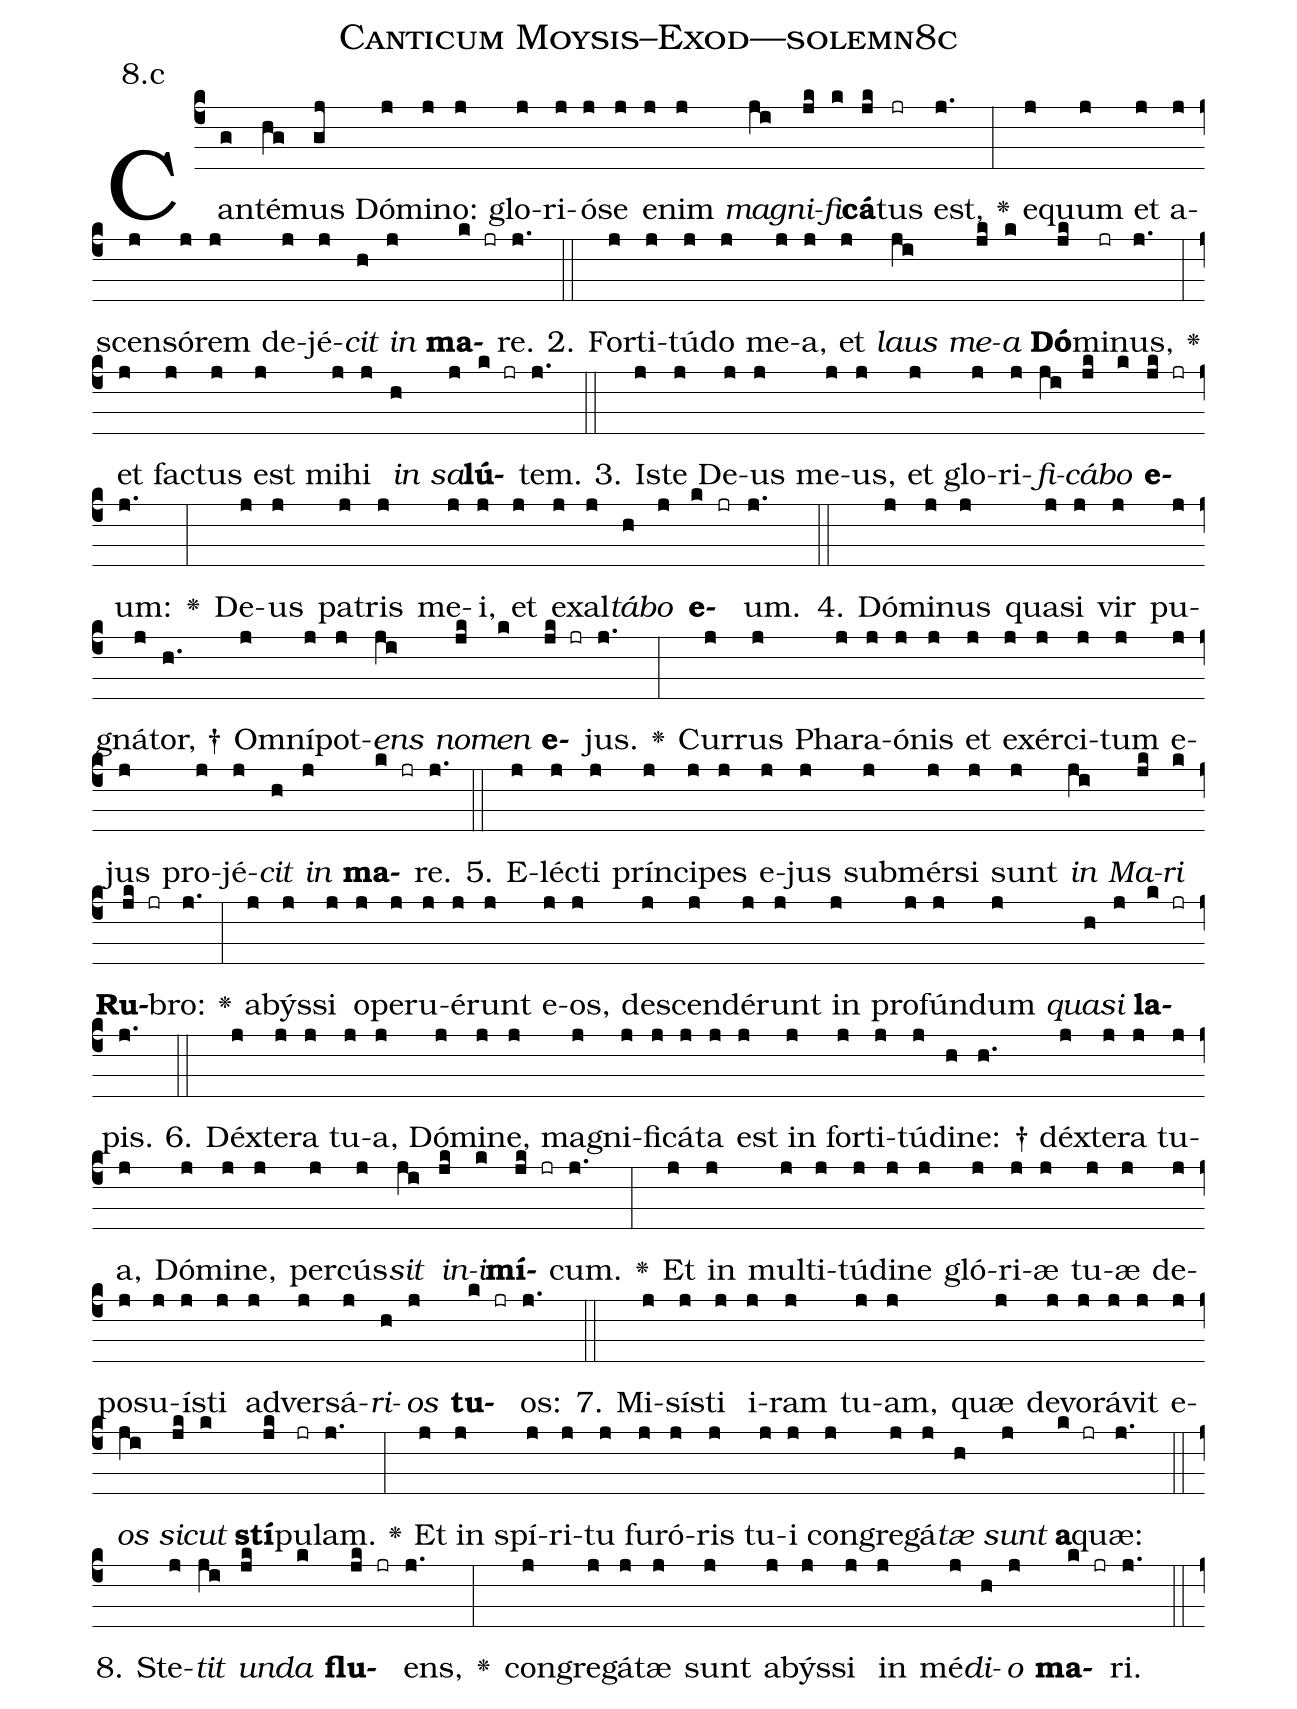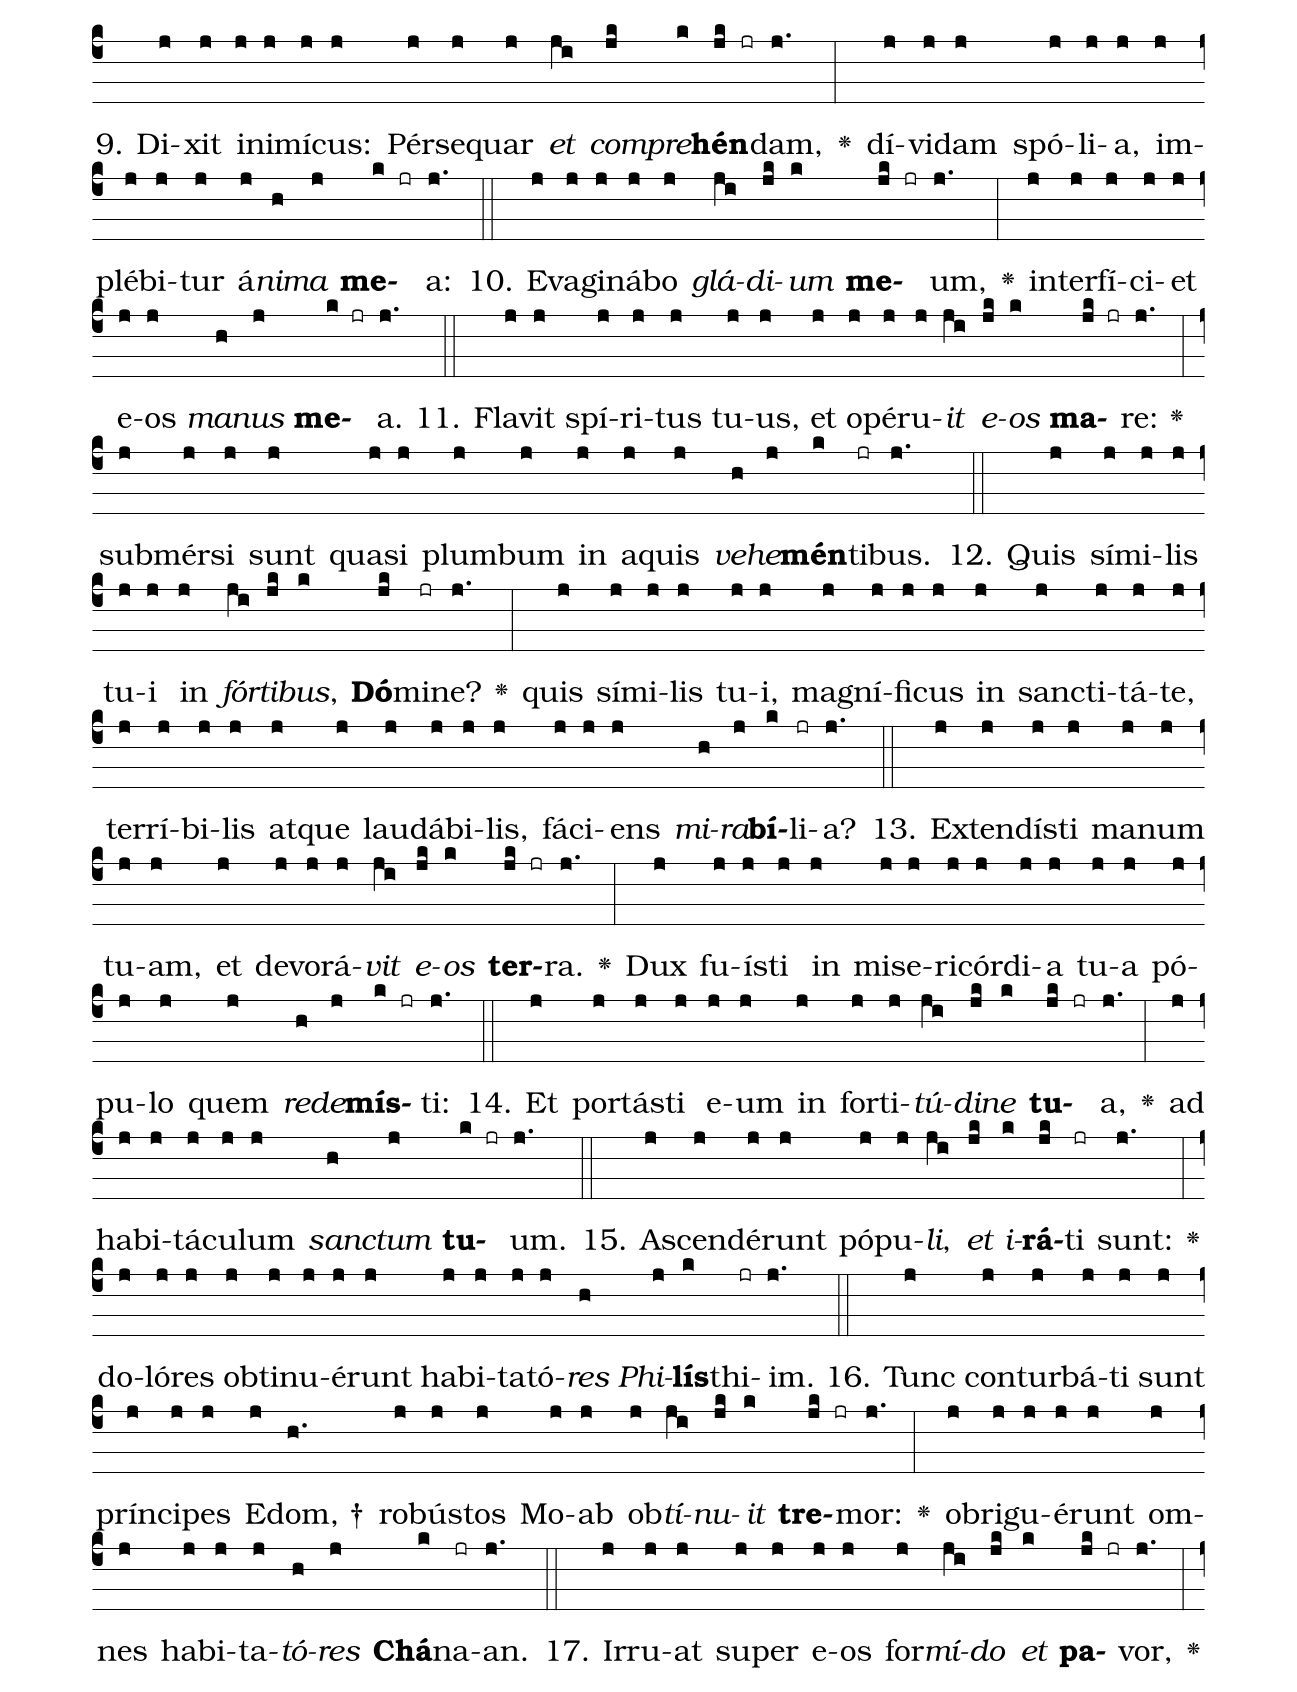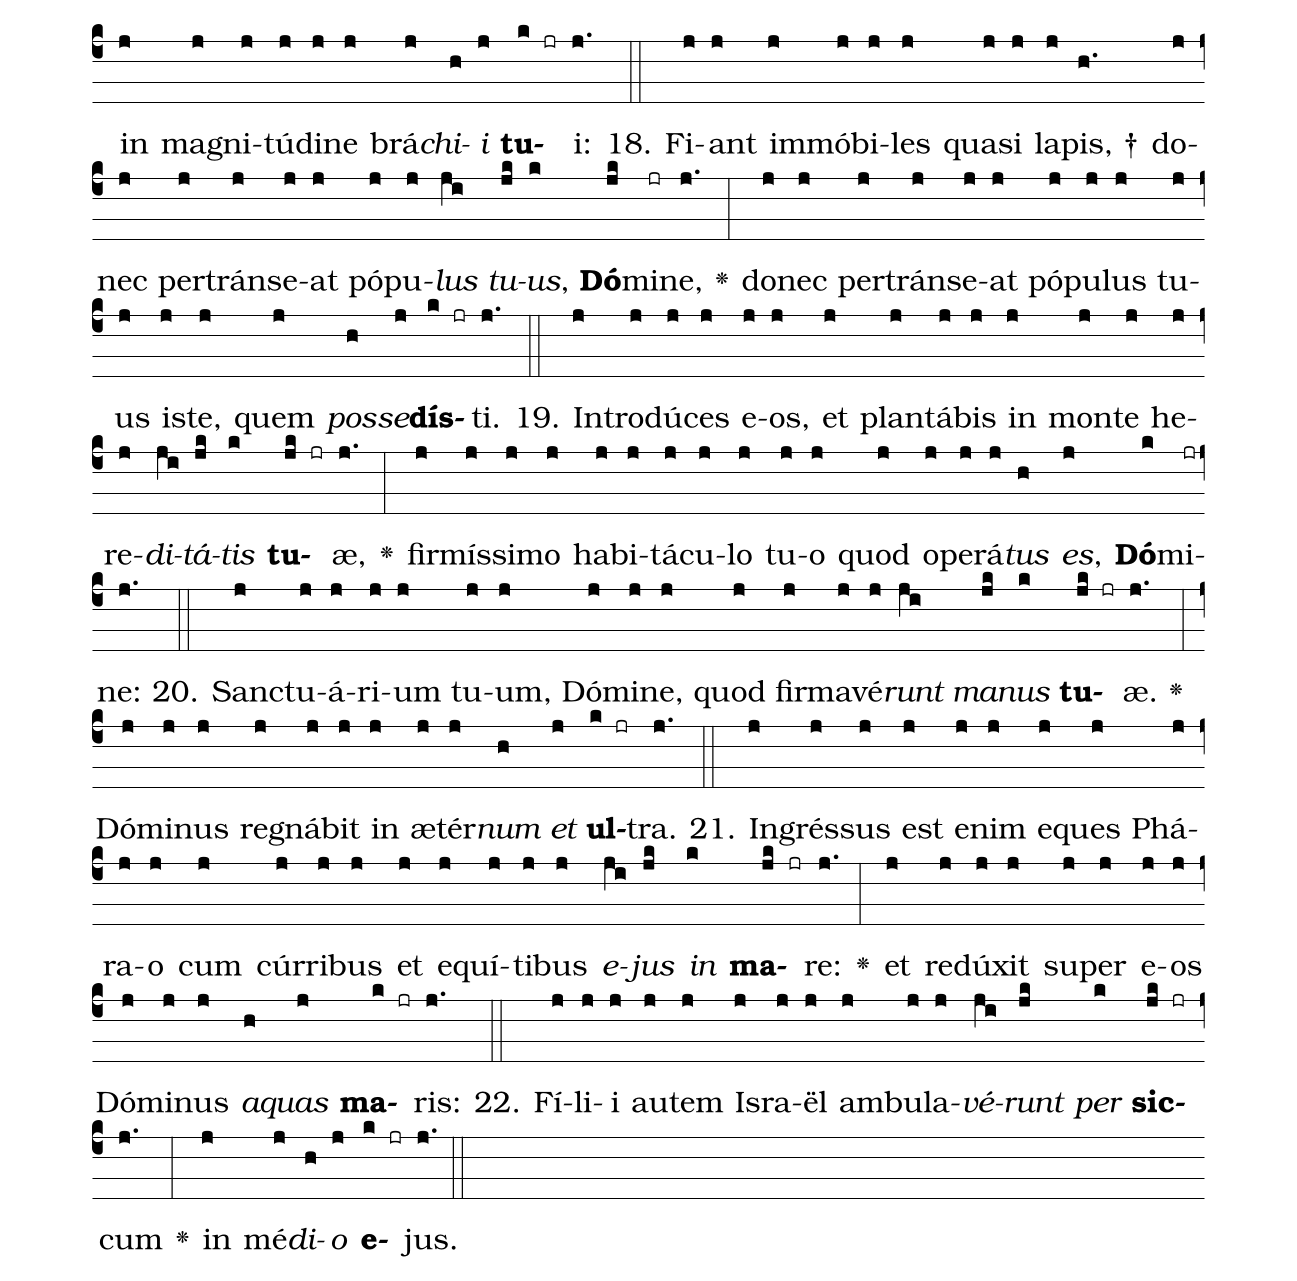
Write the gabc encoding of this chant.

name: Canticum Moysis--Exod---solemn8c;
annotation: 8.c;
%%
(c4)Can(g)té(hg)mus(gj) Dó(j)mi(j)no:(j) glo(j)ri(j)ó(j)se(j) e(j)nim(j) <i>ma</i>(ji)<i>gni</i>(jk)<i>fi</i>(k)<b>cá</b>(jk)tus(jr) est,(j.) <v>\greheightstar</v>(:) e(j)quum(j) et(j) a(j)scen(j)só(j)rem(j) de(j)jé(j)<i>cit</i>(h) <i>in</i>(j) <b>ma</b>(k jr)re.(j.) (::)
2. For(j)ti(j)tú(j)do(j) me(j)a,(j) et(j) <i>laus</i>(ji) <i>me</i>(jk)<i>a</i>(k) <b>Dó</b>(jk)mi(jr)nus,(j.) <v>\greheightstar</v>(:) et(j) fac(j)tus(j) est(j) mi(j)hi(j) <i>in</i>(h) <i>sa</i>(j)<b>lú</b>(k jr)tem.(j.) (::)
3. Is(j)te(j) De(j)us(j) me(j)us,(j) et(j) glo(j)ri(j)<i>fi</i>(ji)<i>cá</i>(jk)<i>bo</i>(k) <b>e</b>(jk jr)um:(j.) <v>\greheightstar</v>(:) De(j)us(j) pa(j)tris(j) me(j)i,(j) et(j) ex(j)al(j)<i>tá</i>(h)<i>bo</i>(j) <b>e</b>(k jr)um.(j.) (::)
4. Dó(j)mi(j)nus(j) qua(j)si(j) vir(j) pu(j)gná(j)tor, †(h.) Om(j)ní(j)pot(j)<i>ens</i>(ji) <i>no</i>(jk)<i>men</i>(k) <b>e</b>(jk jr)jus.(j.) <v>\greheightstar</v>(:) Cur(j)rus(j) Pha(j)ra(j)ó(j)nis(j) et(j) ex(j)ér(j)ci(j)tum(j) e(j)jus(j) pro(j)jé(j)<i>cit</i>(h) <i>in</i>(j) <b>ma</b>(k jr)re.(j.) (::)
5. E(j)léc(j)ti(j) prín(j)ci(j)pes(j) e(j)jus(j) sub(j)mér(j)si(j) sunt(j) <i>in</i>(ji) <i>Ma</i>(jk)<i>ri</i>(k) <b>Ru</b>(jk jr)bro:(j.) <v>\greheightstar</v>(:) a(j)býs(j)si(j) o(j)pe(j)ru(j)é(j)runt(j) e(j)os,(j) de(j)scen(j)dé(j)runt(j) in(j) pro(j)fún(j)dum(j) <i>qua</i>(h)<i>si</i>(j) <b>la</b>(k jr)pis.(j.) (::)
6. Déx(j)te(j)ra(j) tu(j)a,(j) Dó(j)mi(j)ne,(j) ma(j)gni(j)fi(j)cá(j)ta(j) est(j) in(j) for(j)ti(j)tú(j)di(h)ne: †(h.) déx(j)te(j)ra(j) tu(j)a,(j) Dó(j)mi(j)ne,(j) per(j)cús(j)<i>sit</i>(ji) <i>in</i>(jk)<i>i</i>(k)<b>mí</b>(jk jr)cum.(j.) <v>\greheightstar</v>(:) Et(j) in(j) mul(j)ti(j)tú(j)di(j)ne(j) gló(j)ri(j)æ(j) tu(j)æ(j) de(j)po(j)su(j)ís(j)ti(j) ad(j)ver(j)sá(j)<i>ri</i>(h)<i>os</i>(j) <b>tu</b>(k jr)os:(j.) (::)
7. Mi(j)sís(j)ti(j) i(j)ram(j) tu(j)am,(j) quæ(j) de(j)vo(j)rá(j)vit(j) e(j)<i>os</i>(ji) <i>sic</i>(jk)<i>ut</i>(k) <b>stí</b>(jk)pu(jr)lam.(j.) <v>\greheightstar</v>(:) Et(j) in(j) spí(j)ri(j)tu(j) fu(j)ró(j)ris(j) tu(j)i(j) con(j)gre(j)gá(j)<i>tæ</i>(h) <i>sunt</i>(j) <b>a</b>(k jr)quæ:(j.) (::)
8. Ste(j)<i>tit</i>(ji) <i>un</i>(jk)<i>da</i>(k) <b>flu</b>(jk jr)ens,(j.) <v>\greheightstar</v>(:) con(j)gre(j)gá(j)tæ(j) sunt(j) a(j)býs(j)si(j) in(j) mé(j)<i>di</i>(h)<i>o</i>(j) <b>ma</b>(k jr)ri.(j.) (::)
9. Di(j)xit(j) in(j)i(j)mí(j)cus:(j) Pér(j)se(j)quar(j) <i>et</i>(ji) <i>com</i>(jk)<i>pre</i>(k)<b>hén</b>(jk jr)dam,(j.) <v>\greheightstar</v>(:) dí(j)vi(j)dam(j) spó(j)li(j)a,(j) im(j)plé(j)bi(j)tur(j) á(j)<i>ni</i>(h)<i>ma</i>(j) <b>me</b>(k jr)a:(j.) (::)
10. E(j)va(j)gi(j)ná(j)bo(j) <i>glá</i>(ji)<i>di</i>(jk)<i>um</i>(k) <b>me</b>(jk jr)um,(j.) <v>\greheightstar</v>(:) in(j)ter(j)fí(j)ci(j)et(j) e(j)os(j) <i>ma</i>(h)<i>nus</i>(j) <b>me</b>(k jr)a.(j.) (::)
11. Fla(j)vit(j) spí(j)ri(j)tus(j) tu(j)us,(j) et(j) o(j)pé(j)ru(j)<i>it</i>(ji) <i>e</i>(jk)<i>os</i>(k) <b>ma</b>(jk jr)re:(j.) <v>\greheightstar</v>(:) sub(j)mér(j)si(j) sunt(j) qua(j)si(j) plum(j)bum(j) in(j) a(j)quis(j) <i>ve</i>(h)<i>he</i>(j)<b>mén</b>(k)ti(jr)bus.(j.) (::)
12. Quis(j) sí(j)mi(j)lis(j) tu(j)i(j) in(j) <i>fór</i>(ji)<i>ti</i>(jk)<i>bus</i>,(k) <b>Dó</b>(jk)mi(jr)ne?(j.) <v>\greheightstar</v>(:) quis(j) sí(j)mi(j)lis(j) tu(j)i,(j) ma(j)gní(j)fi(j)cus(j) in(j) sanc(j)ti(j)tá(j)te,(j) ter(j)rí(j)bi(j)lis(j) at(j)que(j) lau(j)dá(j)bi(j)lis,(j) fá(j)ci(j)ens(j) <i>mi</i>(h)<i>ra</i>(j)<b>bí</b>(k)li(jr)a?(j.) (::)
13. Ex(j)ten(j)dís(j)ti(j) ma(j)num(j) tu(j)am,(j) et(j) de(j)vo(j)rá(j)<i>vit</i>(ji) <i>e</i>(jk)<i>os</i>(k) <b>ter</b>(jk jr)ra.(j.) <v>\greheightstar</v>(:) Dux(j) fu(j)ís(j)ti(j) in(j) mi(j)se(j)ri(j)cór(j)di(j)a(j) tu(j)a(j) pó(j)pu(j)lo(j) quem(j) <i>red</i>(h)<i>e</i>(j)<b>mís</b>(k jr)ti:(j.) (::)
14. Et(j) por(j)tás(j)ti(j) e(j)um(j) in(j) for(j)ti(j)<i>tú</i>(ji)<i>di</i>(jk)<i>ne</i>(k) <b>tu</b>(jk jr)a,(j.) <v>\greheightstar</v>(:) ad(j) ha(j)bi(j)tá(j)cu(j)lum(j) <i>sanc</i>(h)<i>tum</i>(j) <b>tu</b>(k jr)um.(j.) (::)
15. A(j)scen(j)dé(j)runt(j) pó(j)pu(j)<i>li</i>,(ji) <i>et</i>(jk) <i>i</i>(k)<b>rá</b>(jk)ti(jr) sunt:(j.) <v>\greheightstar</v>(:) do(j)ló(j)res(j) ob(j)ti(j)nu(j)é(j)runt(j) ha(j)bi(j)ta(j)tó(j)<i>res</i>(h) <i>Phi</i>(j)<b>lís</b>(k)thi(jr)im.(j.) (::)
16. Tunc(j) con(j)tur(j)bá(j)ti(j) sunt(j) prín(j)ci(j)pes(j) E(j)dom, †(h.) ro(j)bús(j)tos(j) Mo(j)ab(j) ob(j)<i>tí</i>(ji)<i>nu</i>(jk)<i>it</i>(k) <b>tre</b>(jk jr)mor:(j.) <v>\greheightstar</v>(:) ob(j)ri(j)gu(j)é(j)runt(j) om(j)nes(j) ha(j)bi(j)ta(j)<i>tó</i>(h)<i>res</i>(j) <b>Chá</b>(k)na(jr)an.(j.) (::)
17. Ir(j)ru(j)at(j) su(j)per(j) e(j)os(j) for(j)<i>mí</i>(ji)<i>do</i>(jk) <i>et</i>(k) <b>pa</b>(jk jr)vor,(j.) <v>\greheightstar</v>(:) in(j) ma(j)gni(j)tú(j)di(j)ne(j) brá(j)<i>chi</i>(h)<i>i</i>(j) <b>tu</b>(k jr)i:(j.) (::)
18. Fi(j)ant(j) im(j)mó(j)bi(j)les(j) qua(j)si(j) la(j)pis, †(h.) do(j)nec(j) per(j)tráns(j)e(j)at(j) pó(j)pu(j)<i>lus</i>(ji) <i>tu</i>(jk)<i>us</i>,(k) <b>Dó</b>(jk)mi(jr)ne,(j.) <v>\greheightstar</v>(:) do(j)nec(j) per(j)tráns(j)e(j)at(j) pó(j)pu(j)lus(j) tu(j)us(j) is(j)te,(j) quem(j) <i>pos</i>(h)<i>se</i>(j)<b>dís</b>(k jr)ti.(j.) (::)
19. In(j)tro(j)dú(j)ces(j) e(j)os,(j) et(j) plan(j)tá(j)bis(j) in(j) mon(j)te(j) he(j)re(j)<i>di</i>(ji)<i>tá</i>(jk)<i>tis</i>(k) <b>tu</b>(jk jr)æ,(j.) <v>\greheightstar</v>(:) fir(j)mís(j)si(j)mo(j) ha(j)bi(j)tá(j)cu(j)lo(j) tu(j)o(j) quod(j) o(j)pe(j)rá(j)<i>tus</i>(h) <i>es</i>,(j) <b>Dó</b>(k)mi(jr)ne:(j.) (::)
20. Sanc(j)tu(j)á(j)ri(j)um(j) tu(j)um,(j) Dó(j)mi(j)ne,(j) quod(j) fir(j)ma(j)vé(j)<i>runt</i>(ji) <i>ma</i>(jk)<i>nus</i>(k) <b>tu</b>(jk jr)æ.(j.) <v>\greheightstar</v>(:) Dó(j)mi(j)nus(j) re(j)gná(j)bit(j) in(j) æ(j)tér(j)<i>num</i>(h) <i>et</i>(j) <b>ul</b>(k jr)tra.(j.) (::)
21. In(j)grés(j)sus(j) est(j) e(j)nim(j) e(j)ques(j) Phá(j)ra(j)o(j) cum(j) cúr(j)ri(j)bus(j) et(j) e(j)quí(j)ti(j)bus(j) <i>e</i>(ji)<i>jus</i>(jk) <i>in</i>(k) <b>ma</b>(jk jr)re:(j.) <v>\greheightstar</v>(:) et(j) re(j)dú(j)xit(j) su(j)per(j) e(j)os(j) Dó(j)mi(j)nus(j) <i>a</i>(h)<i>quas</i>(j) <b>ma</b>(k jr)ris:(j.) (::)
22. Fí(j)li(j)i(j) au(j)tem(j) Is(j)ra(j)ël(j) am(j)bu(j)la(j)<i>vé</i>(ji)<i>runt</i>(jk) <i>per</i>(k) <b>sic</b>(jk jr)cum(j.) <v>\greheightstar</v>(:) in(j) mé(j)<i>di</i>(h)<i>o</i>(j) <b>e</b>(k jr)jus.(j.) (::)
